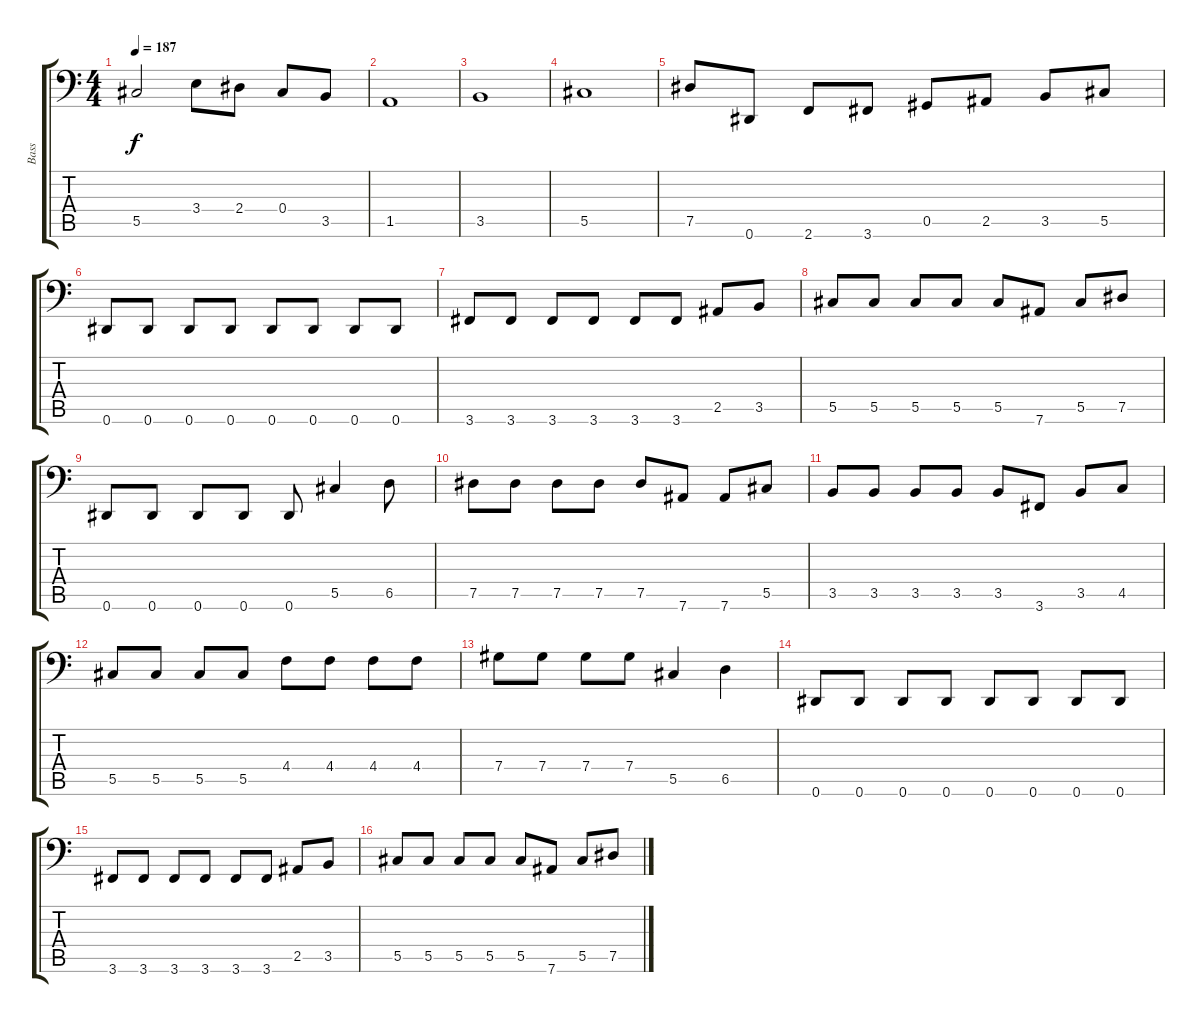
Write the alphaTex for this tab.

\track ("Bass" "Bass") {instrument electricbassfinger}
\staff {score tabs}
\tuning (Eb3 Bb2 Gb2 Db2 Ab1 Eb1) {hide}
\ts (4 4)
\tempo 187
\clef f4
\ks c
5.5{t}.2{dy f} 3.4.8 2.4.8 0.4.8 3.5.8 |
1.5.1 |
3.5.1 |
5.5.1 |
7.5.8 0.6.8 2.6.8 3.6.8 0.5.8 2.5.8 3.5.8 5.5.8 |
0.6.8 0.6.8 0.6.8 0.6.8 0.6.8 0.6.8 0.6.8 0.6.8 |
3.6.8 3.6.8 3.6.8 3.6.8 3.6.8 3.6.8 2.5.8 3.5.8 |
5.5.8 5.5.8 5.5.8 5.5.8 5.5.8 7.6.8 5.5.8 7.5.8 |
0.6.8 0.6.8 0.6.8 0.6.8 0.6.8 5.5.4 6.5.8 |
7.5.8 7.5.8 7.5.8 7.5.8 7.5.8 7.6.8 7.6.8 5.5.8 |
3.5.8 3.5.8 3.5.8 3.5.8 3.5.8 3.6.8 3.5.8 4.5.8 |
5.5.8 5.5.8 5.5.8 5.5.8 4.4.8 4.4.8 4.4.8 4.4.8 |
7.4.8 7.4.8 7.4.8 7.4.8 5.5.4 6.5.4 |
0.6.8 0.6.8 0.6.8 0.6.8 0.6.8 0.6.8 0.6.8 0.6.8 |
3.6.8 3.6.8 3.6.8 3.6.8 3.6.8 3.6.8 2.5.8 3.5.8 |
5.5.8 5.5.8 5.5.8 5.5.8 5.5.8 7.6.8 5.5.8 7.5.8
